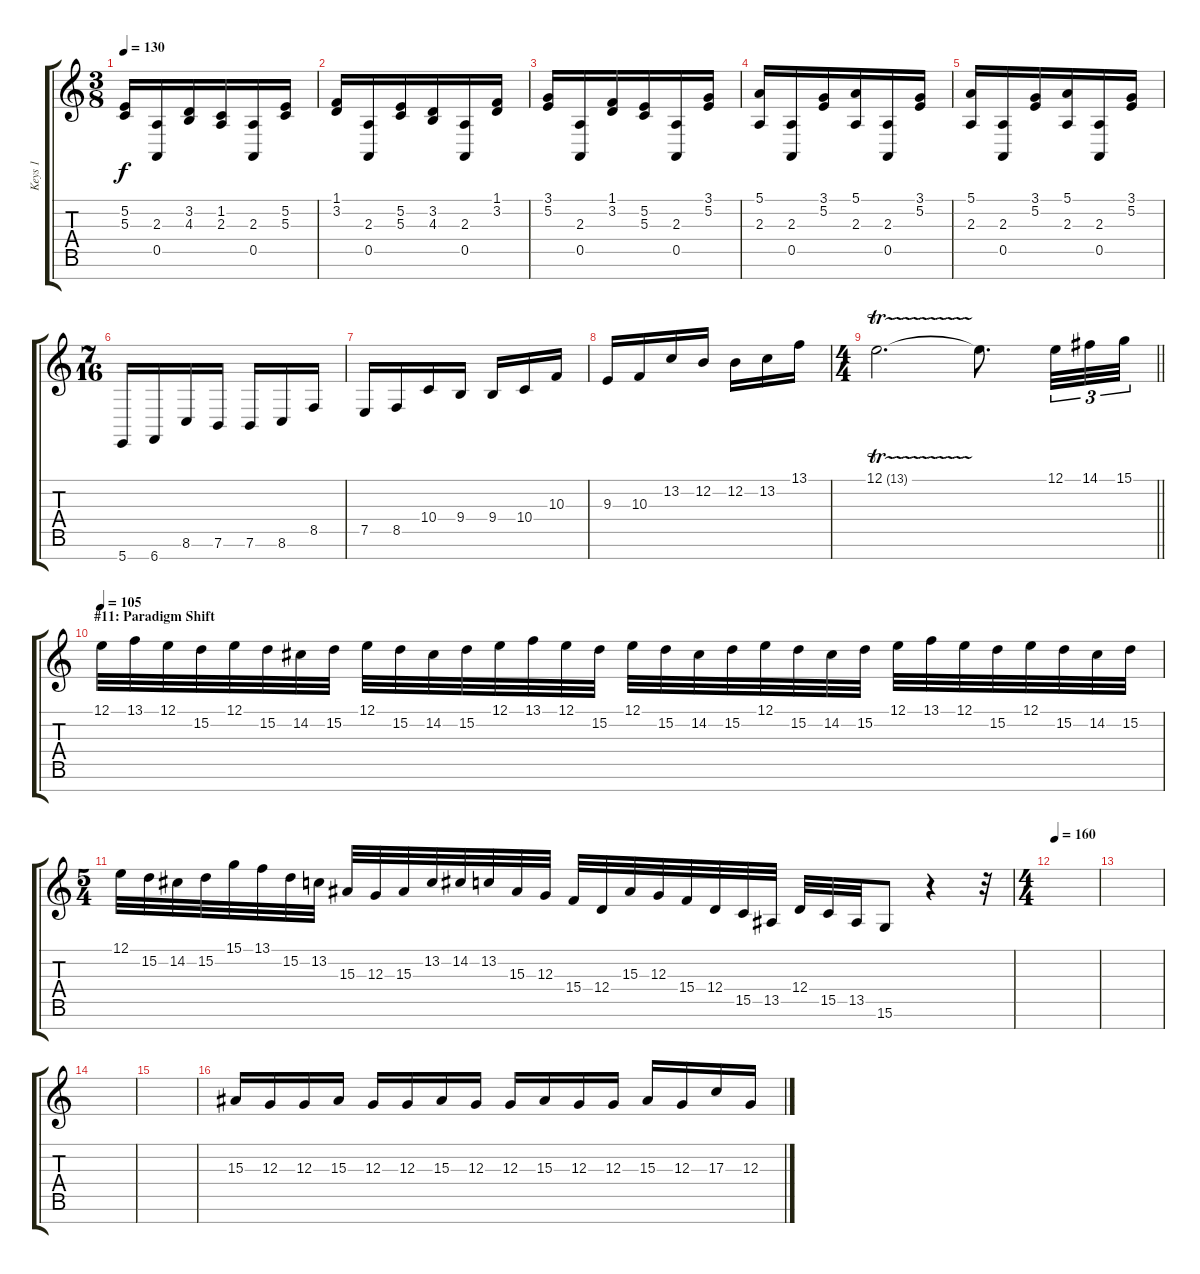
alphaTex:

\track ("Keys 1" "Keys 1") {instrument xylophone}
\staff {score tabs}
\tuning (E4 B3 G3 D3 A2 E2 B1) {hide}
\ts (3 8)
\tempo 130
\clef g2
\ks c
(5.2 5.3).16{dy f} (2.3 0.5).16 (3.2 4.3).16 (1.2 2.3).16 (2.3 0.5).16 (5.2 5.3).16 |
(1.1 3.2).16 (2.3 0.5).16 (5.2 5.3).16 (3.2 4.3).16 (2.3 0.5).16 (1.1 3.2).16 |
(3.1 5.2).16 (2.3 0.5).16 (1.1 3.2).16 (5.2 5.3).16 (2.3 0.5).16 (3.1 5.2).16 |
(5.1 2.3).16 (2.3 0.5).16 (3.1 5.2).16 (5.1 2.3).16 (2.3 0.5).16 (3.1 5.2).16 |
(5.1 2.3).16 (2.3 0.5).16 (3.1 5.2).16 (5.1 2.3).16 (2.3 0.5).16 (3.1 5.2).16 |
\ts (7 16)
5.7.16{instrument honkytonkpiano} 6.7.16 8.6.16 7.6.16 7.6.16 8.6.16 8.5.16 |
7.5.16 8.5.16 10.4.16 9.4.16 9.4.16 10.4.16 10.3.16 |
9.3.16 10.3.16 13.2.16 12.2.16 12.2.16 13.2.16 13.1.16 |
\ts (4 4)
\barLineRight lightlight
12.1{tr (13 32)}.2{d} 12.1{t}.8{d} 12.1.32{tu (3 2)} 14.1.32{tu (3 2)} 15.1.32{tu (3 2)} |
\section ("" "#11: Paradigm Shift")
\tempo 105
12.1.32{volume 14} 13.1.32 12.1.32 15.2.32 12.1.32 15.2.32 14.2.32 15.2.32 12.1.32 15.2.32 14.2.32 15.2.32 12.1.32 13.1.32 12.1.32 15.2.32 12.1.32 15.2.32 14.2.32 15.2.32 12.1.32 15.2.32 14.2.32 15.2.32 12.1.32 13.1.32 12.1.32 15.2.32 12.1.32 15.2.32 14.2.32 15.2.32 |
\ts (5 4)
12.1.32 15.2.32 14.2.32 15.2.32 15.1.32 13.1.32 15.2.32 13.2.32 15.3.32 12.3.32 15.3.32 13.2.32 14.2.32 13.2.32 15.3.32 12.3.32 15.4.32 12.4.32 15.3.32 12.3.32 15.4.32 12.4.32 15.5.32 13.5.32 12.4.32 15.5.32 13.5.32 15.6.8 r.4 r.32 |
\ts (4 4)
\tempo 160
|
|
|
|
15.3.16 12.3.16 12.3.16 15.3.16 12.3.16 12.3.16 15.3.16 12.3.16 12.3.16 15.3.16 12.3.16 12.3.16 15.3.16 12.3.16 17.3.16 12.3.16
